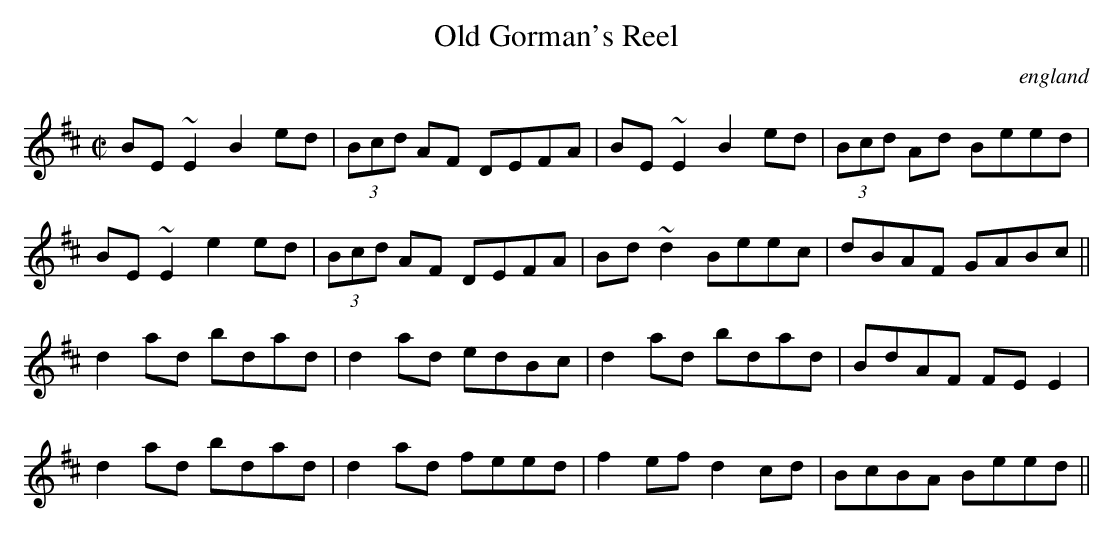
X:1
T:Old Gorman's Reel
O:england
M:C|
L:1/8
K:Edor
BE~E2 B2ed|(3Bcd AF DEFA|BE~E2 B2ed|(3Bcd Ad Beed|
BE~E2 e2ed|(3Bcd AF DEFA|Bd~d2 Beec|dBAF GABc||
d2ad bdad|d2ad edBc|d2ad bdad|BdAF FEE2|
d2ad bdad|d2ad feed|f2ef d2cd|BcBA Beed||
